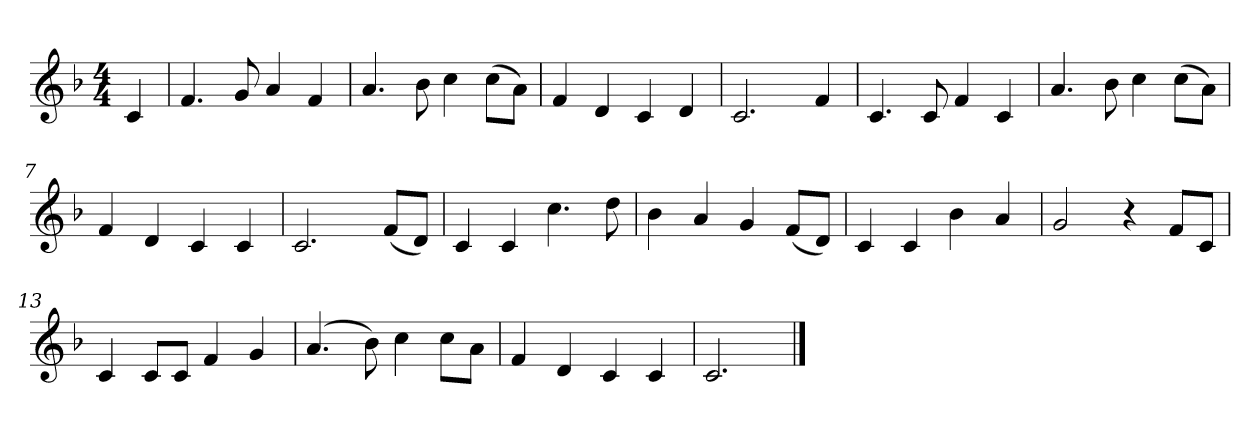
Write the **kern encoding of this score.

**kern
*part1
*staff1
*clefG2
*k[b-]
*F:
*M4/4
*MM80
=
4c
=1
4.f
8g
4a
4f
=2
4.a
8b-
4cc
(8cc\L
8a\J)
=3
4f
4d
4c
4d
=4
2.c
4f
=5
4.c
8c
4f
4c
=6
4.a
8b-
4cc
(8cc\L
8a\J)
=7
4f
4d
4c
4c
=8
2.c
(8f/L
8d/J)
=9
4c
4c
4.cc
8dd
=10
4b-
4a
4g
(8f/L
8d/J)
=11
4c
4c
4b-
4a
=12
2g
4r
8f/L
8c/J
=13
4c
8c/L
8c/J
4f
4g
=14
(4.a
8b-)
4cc
8cc\L
8a\J
=15
4f
4d
4c
4c
=16
2.c
==
*-
